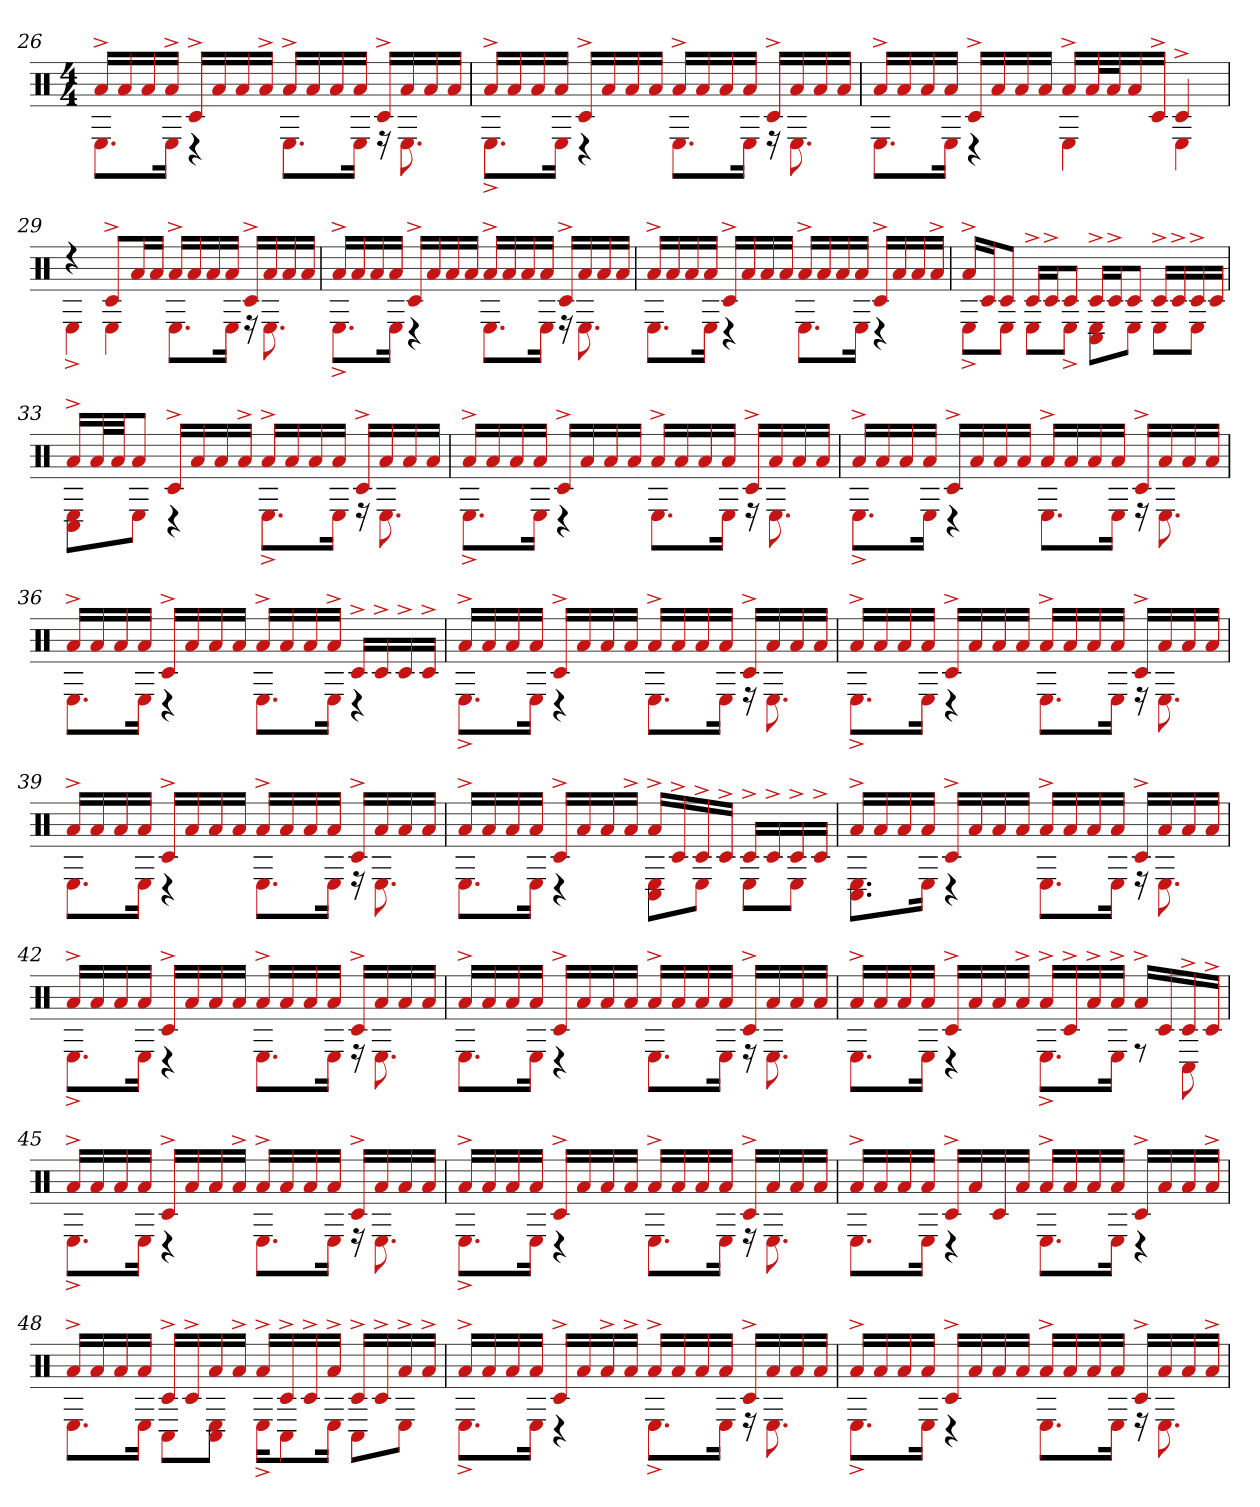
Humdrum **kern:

**kern
*part1
*staff1
*clefX
*k[]
*M4/4
=26
*^
16a^LL	8.EL
16a	.
16a	.
16a^JJ	16EJk
16c#^LL	4r
16a	.
16a	.
16a^JJ	.
16a^LL	8.EL
16a	.
16a	.
16aJJ	16EJk
16c#^LL	16r
16a	8.E
16a	.
16aJJ	.
=27	=27
16a^LL	8.E^L
16a	.
16a	.
16aJJ	16EJk
16c#^LL	4r
16a	.
16a	.
16aJJ	.
16a^LL	8.EL
16a	.
16a	.
16aJJ	16EJk
16c#^LL	16r
16a	8.E
16a	.
16aJJ	.
=28	=28
16a^LL	8.EL
16a	.
16a	.
16aJJ	16EJk
16c#^LL	4r
16a	.
16a	.
16aJJ	.
16a^LL	4E
32aL	.
32aJ	.
16a	.
16c#^JJ	.
4c#^	4E
=29	=29
4r	4E^
8c#^L	4E
16aL	.
16aJJ	.
16a^LL	8.EL
16a	.
16a	.
16aJJ	16EJk
16c#^LL	16r
16a	8.E
16a	.
16aJJ	.
=30	=30
16a^LL	8.E^L
16a	.
16a	.
16aJJ	16EJk
16c#^LL	4r
16a	.
16a	.
16aJJ	.
16a^LL	8.EL
16a	.
16a	.
16aJJ	16EJk
16c#^LL	16r
16a	8.E
16a	.
16aJJ	.
=31	=31
16a^LL	8.EL
16a	.
16a	.
16aJJ	16EJk
16c#^LL	4r
16a	.
16a	.
16aJJ	.
16a^LL	8.EL
16a	.
16a	.
16aJJ	16EJk
16c#^LL	4r
16a	.
16a	.
16a^JJ	.
=32	=32
16a^LL	8E^L
16c#J	.
8c#J	8EJ
16c#^LL	8EL
16c#^J	.
8c#J	8E^J
16c#^LL	8E 8C#L
16c#^J	.
8c#J	8EJ
16c#^LL	8EL
16c#^	.
16c#^	8EJ
16c#JJ	.
=33	=33
16a^LL	8E 8C#L
32aL	.
32aJJ	.
8aJ	8EJ
16c#^LL	4r
16a	.
16a	.
16a^JJ	.
16a^LL	8.E^L
16a	.
16a	.
16aJJ	16EJk
16c#^LL	16r
16a	8.E
16a	.
16aJJ	.
=34	=34
16a^LL	8.E^L
16a	.
16a	.
16aJJ	16EJk
16c#^LL	4r
16a	.
16a	.
16aJJ	.
16a^LL	8.EL
16a	.
16a	.
16aJJ	16EJk
16c#^LL	16r
16a	8.E
16a	.
16aJJ	.
=35	=35
16a^LL	8.E^L
16a	.
16a	.
16aJJ	16EJk
16c#^LL	4r
16a	.
16a	.
16aJJ	.
16a^LL	8.EL
16a	.
16a	.
16aJJ	16EJk
16c#^LL	16r
16a	8.E
16a	.
16aJJ	.
=36	=36
16a^LL	8.EL
16a	.
16a	.
16aJJ	16EJk
16c#^LL	4r
16a	.
16a	.
16aJJ	.
16a^LL	8.EL
16a	.
16a	.
16a^JJ	16EJk
16c#^LL	4r
16c#^	.
16c#^	.
16c#^JJ	.
=37	=37
16a^LL	8.E^L
16a	.
16a	.
16aJJ	16EJk
16c#^LL	4r
16a	.
16a	.
16aJJ	.
16a^LL	8.EL
16a	.
16a	.
16aJJ	16EJk
16c#^LL	16r
16a	8.E
16a	.
16aJJ	.
=38	=38
16a^LL	8.E^L
16a	.
16a	.
16aJJ	16EJk
16c#^LL	4r
16a	.
16a	.
16aJJ	.
16a^LL	8.EL
16a	.
16a	.
16aJJ	16EJk
16c#^LL	16r
16a	8.E
16a	.
16aJJ	.
=39	=39
16a^LL	8.EL
16a	.
16a	.
16aJJ	16EJk
16c#^LL	4r
16a	.
16a	.
16aJJ	.
16a^LL	8.EL
16a	.
16a	.
16aJJ	16EJk
16c#^LL	16r
16a	8.E
16a	.
16aJJ	.
=40	=40
16a^LL	8.EL
16a	.
16a	.
16aJJ	16EJk
16c#^LL	4r
16a	.
16a	.
16a^JJ	.
16a^LL	8C# 8EL
16c#^	.
16c#^	8EJ
16c#^JJ	.
16c#^LL	8EL
16c#^	.
16c#^	8EJ
16c#^JJ	.
=41	=41
16a^LL	8.C# 8.EL
16a	.
16a	.
16aJJ	16EJk
16c#^LL	4r
16a	.
16a	.
16aJJ	.
16a^LL	8.EL
16a	.
16a	.
16aJJ	16EJk
16c#^LL	16r
16a	8.E
16a	.
16aJJ	.
=42	=42
16a^LL	8.E^L
16a	.
16a	.
16aJJ	16EJk
16c#^LL	4r
16a	.
16a	.
16aJJ	.
16a^LL	8.EL
16a	.
16a	.
16aJJ	16EJk
16c#^LL	16r
16a	8.E
16a	.
16aJJ	.
=43	=43
16a^LL	8.EL
16a	.
16a	.
16aJJ	16EJk
16c#^LL	4r
16a	.
16a	.
16aJJ	.
16a^LL	8.EL
16a	.
16a	.
16aJJ	16EJk
16c#^LL	16r
16a	8.E
16a	.
16aJJ	.
=44	=44
16a^LL	8.EL
16a	.
16a	.
16aJJ	16EJk
16c#^LL	4r
16a	.
16a	.
16a^JJ	.
16a^LL	8.E^L
16c#^	.
16a^	.
16a^JJ	16EJk
16a^LL	8r
16c#	.
16c#^	8C#
16c#^JJ	.
=45	=45
16a^LL	8.E^L
16a	.
16a	.
16aJJ	16EJk
16c#^LL	4r
16a	.
16a	.
16a^JJ	.
16a^LL	8.EL
16a	.
16a	.
16aJJ	16EJk
16c#^LL	16r
16a	8.E
16a	.
16aJJ	.
=46	=46
16a^LL	8.E^L
16a	.
16a	.
16aJJ	16EJk
16c#^LL	4r
16a	.
16a	.
16aJJ	.
16a^LL	8.EL
16a	.
16a	.
16aJJ	16EJk
16c#^LL	16r
16a	8.E
16a	.
16aJJ	.
=47	=47
16a^LL	8.EL
16a	.
16a	.
16aJJ	16EJk
16c#^LL	4r
16a	.
16c#	.
16aJJ	.
16a^LL	8.EL
16a	.
16a	.
16aJJ	16EJk
16c#^LL	4r
16a	.
16a	.
16a^JJ	.
=48	=48
16a^LL	8.EL
16a	.
16a	.
16aJJ	16EJk
16c#^LL	8C#L
16c#^	.
16a	8C# 8EJ
16a^JJ	.
16a^LL	16E^KL
16c#^	8C#
16c#^	.
16a^JJ	16EJk
16c#^LL	8C#L
16c#^	.
16a^	8EJ
16a^JJ	.
=49	=49
16a^LL	8.E^L
16a	.
16a	.
16aJJ	16EJk
16c#^LL	4r
16a	.
16a^	.
16a^JJ	.
16a^LL	8.E^L
16a	.
16a	.
16aJJ	16EJk
16c#^LL	16r
16a	8.E
16a	.
16aJJ	.
=50	=50
16a^LL	8.E^L
16a	.
16a	.
16aJJ	16EJk
16c#^LL	4r
16a	.
16a	.
16aJJ	.
16a^LL	8.EL
16a	.
16a	.
16aJJ	16EJk
16c#^LL	16r
16a	8.E
16a	.
16a^JJ	.
*v	*v
=
*-
